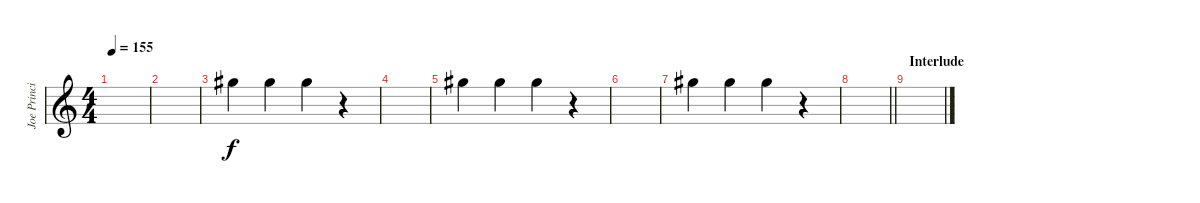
\track ("Joe Principe - Vocals" "Joe Princi") {instrument distortionguitar}
\staff {score}
\tuning (E4 B3 G3 D3 A2 E2) {hide}
\ts (4 4)
\tempo 155
\clef g2
\ks c
|
|
13.3.4 13.3.4 13.3.4 r.4 |
|
13.3.4 13.3.4 13.3.4 r.4 |
|
13.3.4 13.3.4 13.3.4 r.4 |
\barLineRight lightlight
|
\section ("" "Interlude")
